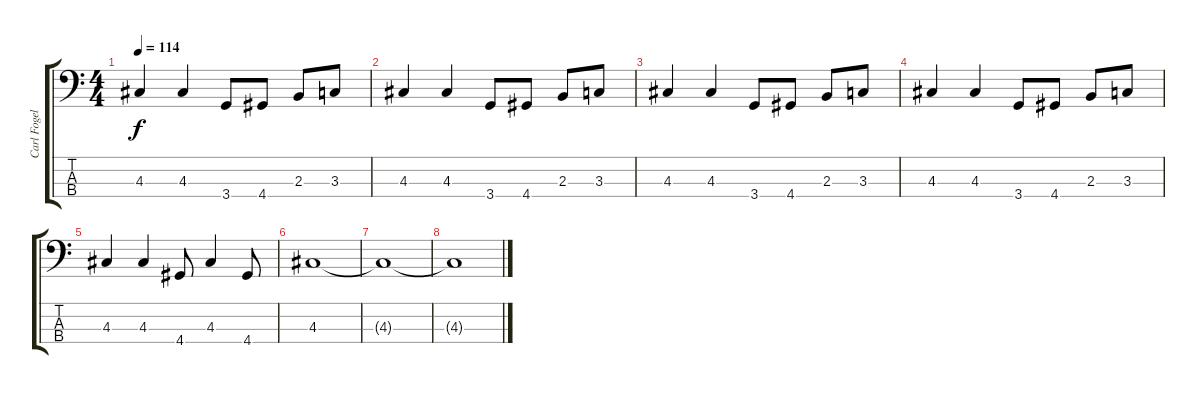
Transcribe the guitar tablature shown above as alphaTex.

\track ("Carl Fogelklou - Bass" "Carl Fogel") {instrument electricbassfinger}
\staff {score tabs}
\tuning (G2 D2 A1 E1) {hide}
\ts (4 4)
\tempo 114
\clef f4
\ks c
4.3.4{dy f} 4.3.4 3.4.8 4.4.8 2.3.8 3.3.8 |
4.3.4 4.3.4 3.4.8 4.4.8 2.3.8 3.3.8 |
4.3.4 4.3.4 3.4.8 4.4.8 2.3.8 3.3.8 |
4.3.4 4.3.4 3.4.8 4.4.8 2.3.8 3.3.8 |
4.3.4 4.3.4 4.4.8 4.3.4 4.4.8 |
4.3.1 |
4.3{t}.1 |
4.3{t}.1
